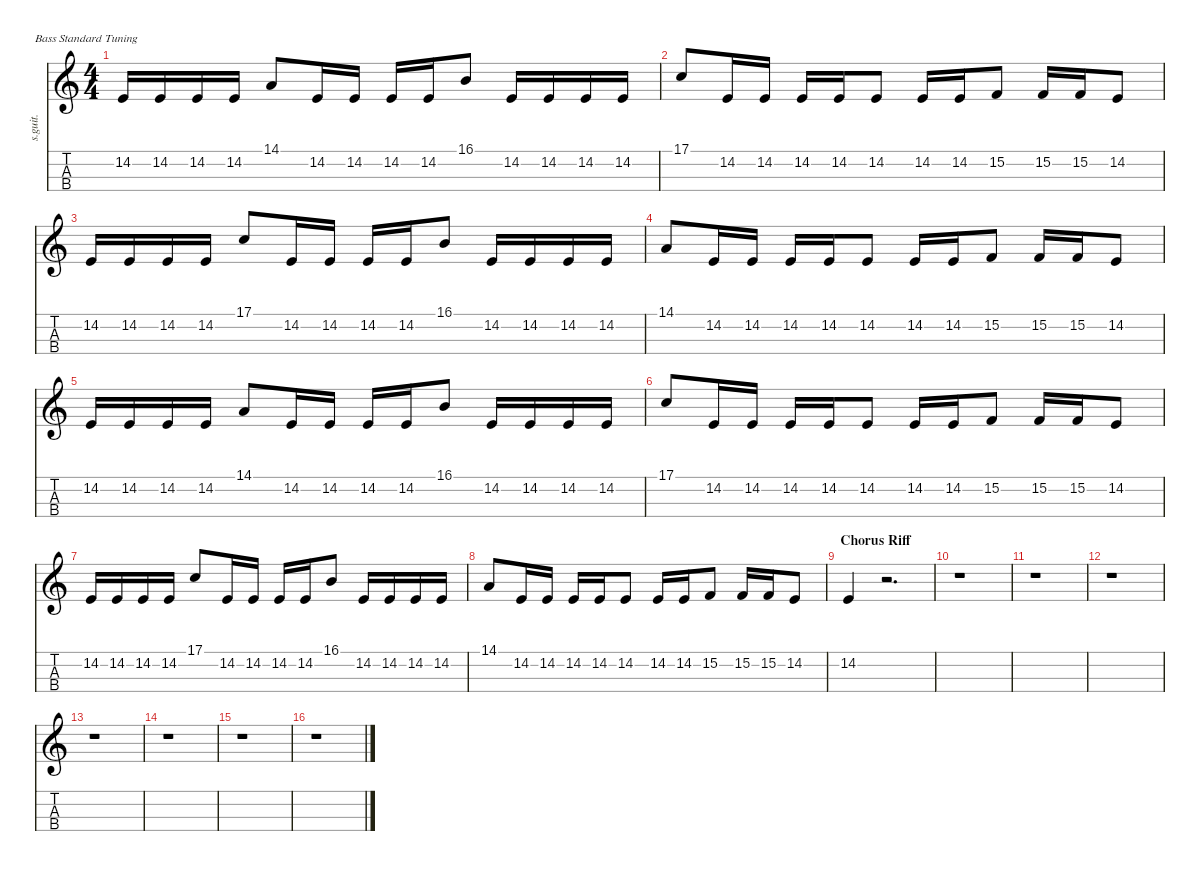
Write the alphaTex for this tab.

\defaultSystemsLayout 4
\hideDynamics
\bracketExtendMode nobrackets
\track ("Bass Distortion Effect I" "s.guit.") {instrument distortionguitar}
\staff {score tabs}
\tuning (G2 D2 A1 E1)
\ts (4 4)
\tempo (130 hide)
\clef g2
\ks c
14.2.16{lyrics (0 "") lyrics (1 "") lyrics (2 "") lyrics (3 "") lyrics (4 "") dy f} 14.2.16{lyrics (0 "") lyrics (1 "") lyrics (2 "") lyrics (3 "") lyrics (4 "")} 14.2.16{lyrics (0 "") lyrics (1 "") lyrics (2 "") lyrics (3 "") lyrics (4 "")} 14.2.16{lyrics (0 "") lyrics (1 "") lyrics (2 "") lyrics (3 "") lyrics (4 "")} 14.1.8{lyrics (0 "") lyrics (1 "") lyrics (2 "") lyrics (3 "") lyrics (4 "")} 14.2.16{lyrics (0 "") lyrics (1 "") lyrics (2 "") lyrics (3 "") lyrics (4 "")} 14.2.16{lyrics (0 "") lyrics (1 "") lyrics (2 "") lyrics (3 "") lyrics (4 "")} 14.2.16{lyrics (0 "") lyrics (1 "") lyrics (2 "") lyrics (3 "") lyrics (4 "")} 14.2.16{lyrics (0 "") lyrics (1 "") lyrics (2 "") lyrics (3 "") lyrics (4 "")} 16.1.8{lyrics (0 "") lyrics (1 "") lyrics (2 "") lyrics (3 "") lyrics (4 "")} 14.2.16{lyrics (0 "") lyrics (1 "") lyrics (2 "") lyrics (3 "") lyrics (4 "")} 14.2.16{lyrics (0 "") lyrics (1 "") lyrics (2 "") lyrics (3 "") lyrics (4 "")} 14.2.16{lyrics (0 "") lyrics (1 "") lyrics (2 "") lyrics (3 "") lyrics (4 "")} 14.2.16{lyrics (0 "") lyrics (1 "") lyrics (2 "") lyrics (3 "") lyrics (4 "")} |
17.1.8{lyrics (0 "") lyrics (1 "") lyrics (2 "") lyrics (3 "") lyrics (4 "")} 14.2.16{lyrics (0 "") lyrics (1 "") lyrics (2 "") lyrics (3 "") lyrics (4 "")} 14.2.16{lyrics (0 "") lyrics (1 "") lyrics (2 "") lyrics (3 "") lyrics (4 "")} 14.2.16{lyrics (0 "") lyrics (1 "") lyrics (2 "") lyrics (3 "") lyrics (4 "")} 14.2.16{lyrics (0 "") lyrics (1 "") lyrics (2 "") lyrics (3 "") lyrics (4 "")} 14.2.8{lyrics (0 "") lyrics (1 "") lyrics (2 "") lyrics (3 "") lyrics (4 "")} 14.2.16{lyrics (0 "") lyrics (1 "") lyrics (2 "") lyrics (3 "") lyrics (4 "")} 14.2.16{lyrics (0 "") lyrics (1 "") lyrics (2 "") lyrics (3 "") lyrics (4 "")} 15.2.8{lyrics (0 "") lyrics (1 "") lyrics (2 "") lyrics (3 "") lyrics (4 "")} 15.2.16{lyrics (0 "") lyrics (1 "") lyrics (2 "") lyrics (3 "") lyrics (4 "")} 15.2.16{lyrics (0 "") lyrics (1 "") lyrics (2 "") lyrics (3 "") lyrics (4 "")} 14.2.8{lyrics (0 "") lyrics (1 "") lyrics (2 "") lyrics (3 "") lyrics (4 "")} |
14.2.16{lyrics (0 "") lyrics (1 "") lyrics (2 "") lyrics (3 "") lyrics (4 "")} 14.2.16{lyrics (0 "") lyrics (1 "") lyrics (2 "") lyrics (3 "") lyrics (4 "")} 14.2.16{lyrics (0 "") lyrics (1 "") lyrics (2 "") lyrics (3 "") lyrics (4 "")} 14.2.16{lyrics (0 "") lyrics (1 "") lyrics (2 "") lyrics (3 "") lyrics (4 "")} 17.1.8{lyrics (0 "") lyrics (1 "") lyrics (2 "") lyrics (3 "") lyrics (4 "")} 14.2.16{lyrics (0 "") lyrics (1 "") lyrics (2 "") lyrics (3 "") lyrics (4 "")} 14.2.16{lyrics (0 "") lyrics (1 "") lyrics (2 "") lyrics (3 "") lyrics (4 "")} 14.2.16{lyrics (0 "") lyrics (1 "") lyrics (2 "") lyrics (3 "") lyrics (4 "")} 14.2.16{lyrics (0 "") lyrics (1 "") lyrics (2 "") lyrics (3 "") lyrics (4 "")} 16.1.8{lyrics (0 "") lyrics (1 "") lyrics (2 "") lyrics (3 "") lyrics (4 "")} 14.2.16{lyrics (0 "") lyrics (1 "") lyrics (2 "") lyrics (3 "") lyrics (4 "")} 14.2.16{lyrics (0 "") lyrics (1 "") lyrics (2 "") lyrics (3 "") lyrics (4 "")} 14.2.16{lyrics (0 "") lyrics (1 "") lyrics (2 "") lyrics (3 "") lyrics (4 "")} 14.2.16{lyrics (0 "") lyrics (1 "") lyrics (2 "") lyrics (3 "") lyrics (4 "")} |
14.1.8{lyrics (0 "") lyrics (1 "") lyrics (2 "") lyrics (3 "") lyrics (4 "")} 14.2.16{lyrics (0 "") lyrics (1 "") lyrics (2 "") lyrics (3 "") lyrics (4 "")} 14.2.16{lyrics (0 "") lyrics (1 "") lyrics (2 "") lyrics (3 "") lyrics (4 "")} 14.2.16{lyrics (0 "") lyrics (1 "") lyrics (2 "") lyrics (3 "") lyrics (4 "")} 14.2.16{lyrics (0 "") lyrics (1 "") lyrics (2 "") lyrics (3 "") lyrics (4 "")} 14.2.8{lyrics (0 "") lyrics (1 "") lyrics (2 "") lyrics (3 "") lyrics (4 "")} 14.2.16{lyrics (0 "") lyrics (1 "") lyrics (2 "") lyrics (3 "") lyrics (4 "")} 14.2.16{lyrics (0 "") lyrics (1 "") lyrics (2 "") lyrics (3 "") lyrics (4 "")} 15.2.8{lyrics (0 "") lyrics (1 "") lyrics (2 "") lyrics (3 "") lyrics (4 "")} 15.2.16{lyrics (0 "") lyrics (1 "") lyrics (2 "") lyrics (3 "") lyrics (4 "")} 15.2.16{lyrics (0 "") lyrics (1 "") lyrics (2 "") lyrics (3 "") lyrics (4 "")} 14.2.8{lyrics (0 "") lyrics (1 "") lyrics (2 "") lyrics (3 "") lyrics (4 "")} |
14.2.16{lyrics (0 "") lyrics (1 "") lyrics (2 "") lyrics (3 "") lyrics (4 "")} 14.2.16{lyrics (0 "") lyrics (1 "") lyrics (2 "") lyrics (3 "") lyrics (4 "")} 14.2.16{lyrics (0 "") lyrics (1 "") lyrics (2 "") lyrics (3 "") lyrics (4 "")} 14.2.16{lyrics (0 "") lyrics (1 "") lyrics (2 "") lyrics (3 "") lyrics (4 "")} 14.1.8{lyrics (0 "") lyrics (1 "") lyrics (2 "") lyrics (3 "") lyrics (4 "")} 14.2.16{lyrics (0 "") lyrics (1 "") lyrics (2 "") lyrics (3 "") lyrics (4 "")} 14.2.16{lyrics (0 "") lyrics (1 "") lyrics (2 "") lyrics (3 "") lyrics (4 "")} 14.2.16{lyrics (0 "") lyrics (1 "") lyrics (2 "") lyrics (3 "") lyrics (4 "")} 14.2.16{lyrics (0 "") lyrics (1 "") lyrics (2 "") lyrics (3 "") lyrics (4 "")} 16.1.8{lyrics (0 "") lyrics (1 "") lyrics (2 "") lyrics (3 "") lyrics (4 "")} 14.2.16{lyrics (0 "") lyrics (1 "") lyrics (2 "") lyrics (3 "") lyrics (4 "")} 14.2.16{lyrics (0 "") lyrics (1 "") lyrics (2 "") lyrics (3 "") lyrics (4 "")} 14.2.16{lyrics (0 "") lyrics (1 "") lyrics (2 "") lyrics (3 "") lyrics (4 "")} 14.2.16{lyrics (0 "") lyrics (1 "") lyrics (2 "") lyrics (3 "") lyrics (4 "")} |
17.1.8{lyrics (0 "") lyrics (1 "") lyrics (2 "") lyrics (3 "") lyrics (4 "")} 14.2.16{lyrics (0 "") lyrics (1 "") lyrics (2 "") lyrics (3 "") lyrics (4 "")} 14.2.16{lyrics (0 "") lyrics (1 "") lyrics (2 "") lyrics (3 "") lyrics (4 "")} 14.2.16{lyrics (0 "") lyrics (1 "") lyrics (2 "") lyrics (3 "") lyrics (4 "")} 14.2.16{lyrics (0 "") lyrics (1 "") lyrics (2 "") lyrics (3 "") lyrics (4 "")} 14.2.8{lyrics (0 "") lyrics (1 "") lyrics (2 "") lyrics (3 "") lyrics (4 "")} 14.2.16{lyrics (0 "") lyrics (1 "") lyrics (2 "") lyrics (3 "") lyrics (4 "")} 14.2.16{lyrics (0 "") lyrics (1 "") lyrics (2 "") lyrics (3 "") lyrics (4 "")} 15.2.8{lyrics (0 "") lyrics (1 "") lyrics (2 "") lyrics (3 "") lyrics (4 "")} 15.2.16{lyrics (0 "") lyrics (1 "") lyrics (2 "") lyrics (3 "") lyrics (4 "")} 15.2.16{lyrics (0 "") lyrics (1 "") lyrics (2 "") lyrics (3 "") lyrics (4 "")} 14.2.8{lyrics (0 "") lyrics (1 "") lyrics (2 "") lyrics (3 "") lyrics (4 "")} |
14.2.16{lyrics (0 "") lyrics (1 "") lyrics (2 "") lyrics (3 "") lyrics (4 "")} 14.2.16{lyrics (0 "") lyrics (1 "") lyrics (2 "") lyrics (3 "") lyrics (4 "")} 14.2.16{lyrics (0 "") lyrics (1 "") lyrics (2 "") lyrics (3 "") lyrics (4 "")} 14.2.16{lyrics (0 "") lyrics (1 "") lyrics (2 "") lyrics (3 "") lyrics (4 "")} 17.1.8{lyrics (0 "") lyrics (1 "") lyrics (2 "") lyrics (3 "") lyrics (4 "")} 14.2.16{lyrics (0 "") lyrics (1 "") lyrics (2 "") lyrics (3 "") lyrics (4 "")} 14.2.16{lyrics (0 "") lyrics (1 "") lyrics (2 "") lyrics (3 "") lyrics (4 "")} 14.2.16{lyrics (0 "") lyrics (1 "") lyrics (2 "") lyrics (3 "") lyrics (4 "")} 14.2.16{lyrics (0 "") lyrics (1 "") lyrics (2 "") lyrics (3 "") lyrics (4 "")} 16.1.8{lyrics (0 "") lyrics (1 "") lyrics (2 "") lyrics (3 "") lyrics (4 "")} 14.2.16{lyrics (0 "") lyrics (1 "") lyrics (2 "") lyrics (3 "") lyrics (4 "")} 14.2.16{lyrics (0 "") lyrics (1 "") lyrics (2 "") lyrics (3 "") lyrics (4 "")} 14.2.16{lyrics (0 "") lyrics (1 "") lyrics (2 "") lyrics (3 "") lyrics (4 "")} 14.2.16{lyrics (0 "") lyrics (1 "") lyrics (2 "") lyrics (3 "") lyrics (4 "")} |
14.1.8{lyrics (0 "") lyrics (1 "") lyrics (2 "") lyrics (3 "") lyrics (4 "")} 14.2.16{lyrics (0 "") lyrics (1 "") lyrics (2 "") lyrics (3 "") lyrics (4 "")} 14.2.16{lyrics (0 "") lyrics (1 "") lyrics (2 "") lyrics (3 "") lyrics (4 "")} 14.2.16{lyrics (0 "") lyrics (1 "") lyrics (2 "") lyrics (3 "") lyrics (4 "")} 14.2.16{lyrics (0 "") lyrics (1 "") lyrics (2 "") lyrics (3 "") lyrics (4 "")} 14.2.8{lyrics (0 "") lyrics (1 "") lyrics (2 "") lyrics (3 "") lyrics (4 "")} 14.2.16{lyrics (0 "") lyrics (1 "") lyrics (2 "") lyrics (3 "") lyrics (4 "")} 14.2.16{lyrics (0 "") lyrics (1 "") lyrics (2 "") lyrics (3 "") lyrics (4 "")} 15.2.8{lyrics (0 "") lyrics (1 "") lyrics (2 "") lyrics (3 "") lyrics (4 "")} 15.2.16{lyrics (0 "") lyrics (1 "") lyrics (2 "") lyrics (3 "") lyrics (4 "")} 15.2.16{lyrics (0 "") lyrics (1 "") lyrics (2 "") lyrics (3 "") lyrics (4 "")} 14.2.8{lyrics (0 "") lyrics (1 "") lyrics (2 "") lyrics (3 "") lyrics (4 "")} |
\section ("" "Chorus Riff")
14.2.4{lyrics (0 "") lyrics (1 "") lyrics (2 "") lyrics (3 "") lyrics (4 "")} r.2{d} |
r.1 |
r.1 |
r.1 |
r.1 |
r.1 |
r.1 |
r.1
